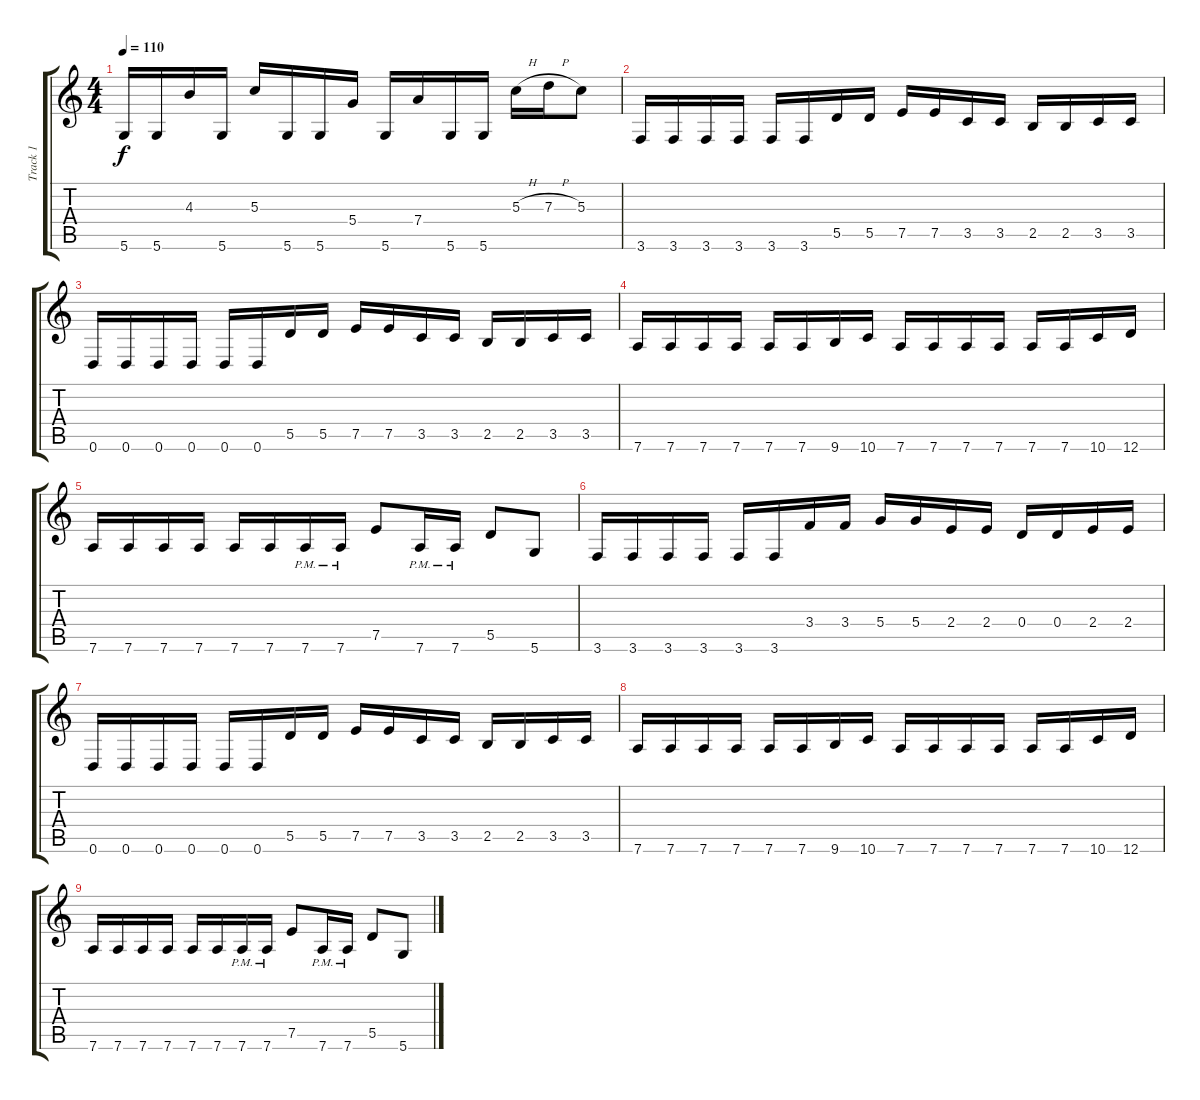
\track ("Track 1" "Track 1") {instrument overdrivenguitar}
\staff {score tabs}
\tuning (E4 B3 G3 D3 A2 D2) {hide}
\ts (4 4)
\tempo 110
\clef g2
\ks c
5.6.16{dy f} 5.6.16 4.3.16 5.6.16 5.3.16 5.6.16 5.6.16 5.4.16 5.6.16 7.4.16 5.6.16 5.6.16 5.3{h}.16 7.3{h}.16 5.3.8 |
3.6.16 3.6.16 3.6.16 3.6.16 3.6.16 3.6.16 5.5.16 5.5.16 7.5.16 7.5.16 3.5.16 3.5.16 2.5.16 2.5.16 3.5.16 3.5.16 |
0.6.16 0.6.16 0.6.16 0.6.16 0.6.16 0.6.16 5.5.16 5.5.16 7.5.16 7.5.16 3.5.16 3.5.16 2.5.16 2.5.16 3.5.16 3.5.16 |
7.6.16 7.6.16 7.6.16 7.6.16 7.6.16 7.6.16 9.6.16 10.6.16 7.6.16 7.6.16 7.6.16 7.6.16 7.6.16 7.6.16 10.6.16 12.6.16 |
7.6.16 7.6.16 7.6.16 7.6.16 7.6.16 7.6.16 7.6{pm}.16 7.6{pm}.16 7.5.8 7.6{pm}.16 7.6{pm}.16 5.5.8 5.6.8 |
3.6.16 3.6.16 3.6.16 3.6.16 3.6.16 3.6.16 3.4.16 3.4.16 5.4.16 5.4.16 2.4.16 2.4.16 0.4.16 0.4.16 2.4.16 2.4.16 |
0.6.16 0.6.16 0.6.16 0.6.16 0.6.16 0.6.16 5.5.16 5.5.16 7.5.16 7.5.16 3.5.16 3.5.16 2.5.16 2.5.16 3.5.16 3.5.16 |
7.6.16 7.6.16 7.6.16 7.6.16 7.6.16 7.6.16 9.6.16 10.6.16 7.6.16 7.6.16 7.6.16 7.6.16 7.6.16 7.6.16 10.6.16 12.6.16 |
7.6.16 7.6.16 7.6.16 7.6.16 7.6.16 7.6.16 7.6{pm}.16 7.6{pm}.16 7.5.8 7.6{pm}.16 7.6{pm}.16 5.5.8 5.6.8
